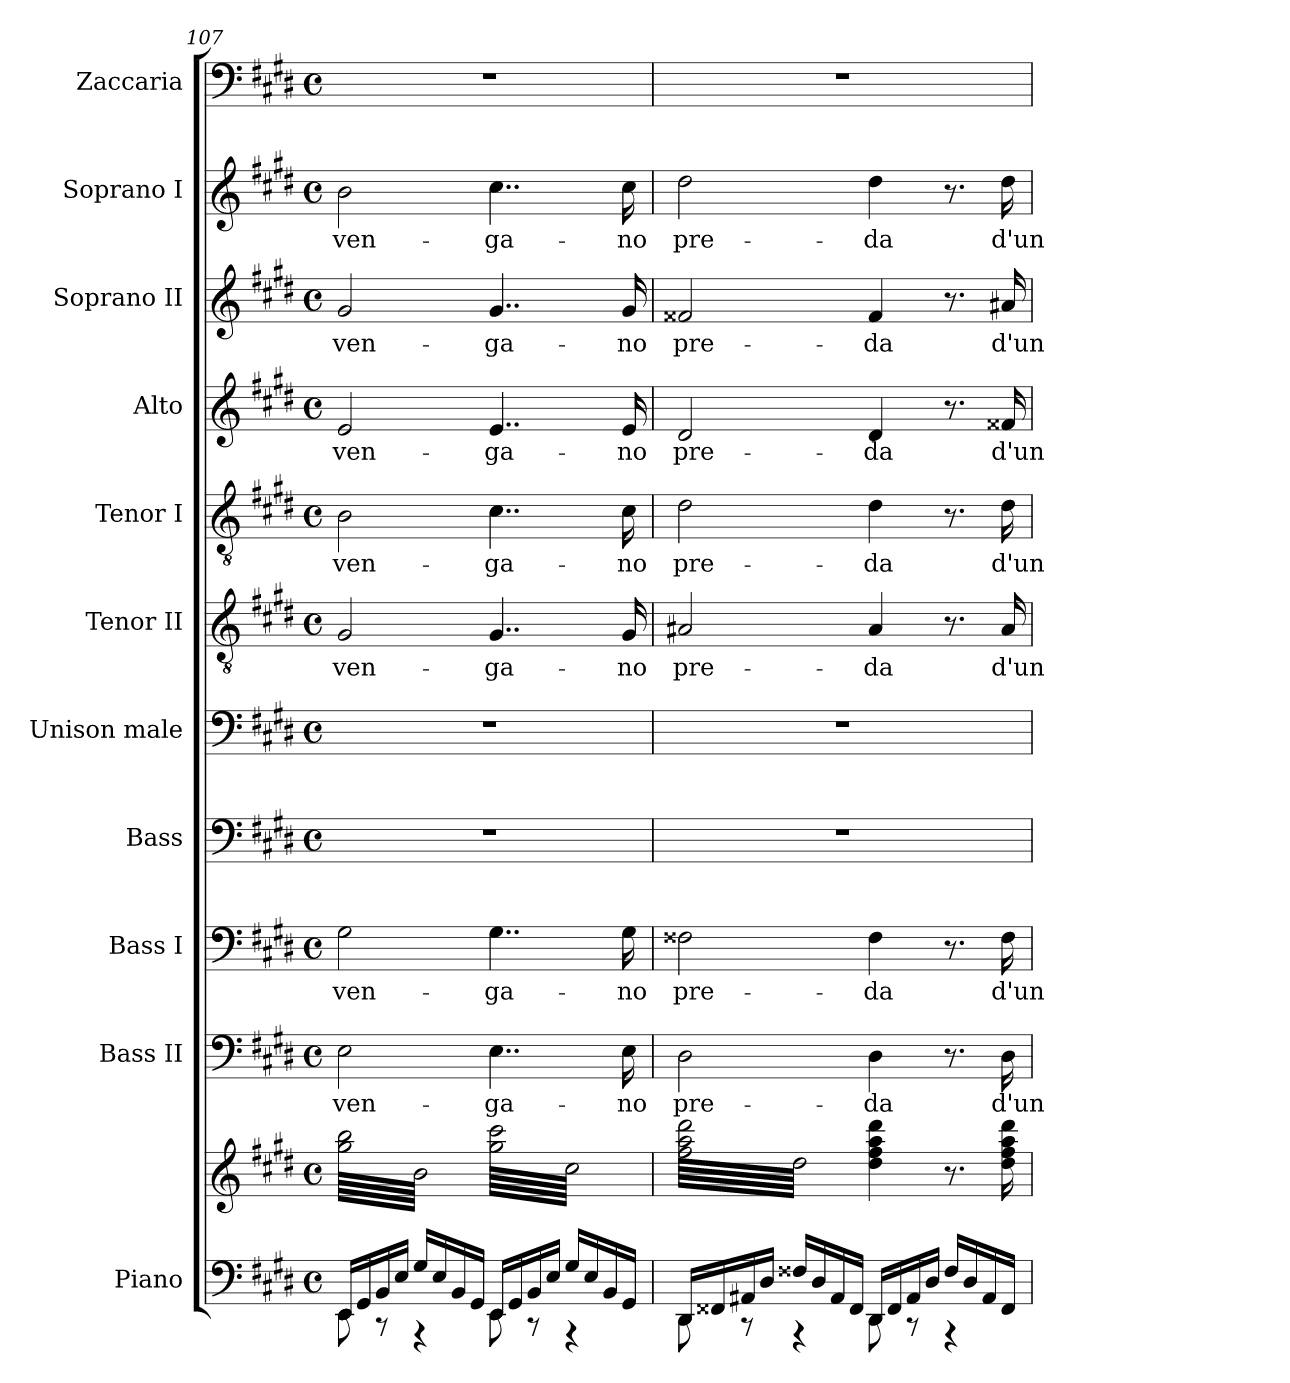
**kern	**kern	**kern	**text	**kern	**text	**kern	**kern	**kern	**text	**kern	**text	**kern	**text	**kern	**text	**kern	**text	**kern
*part11	*part11	*part10	*part10	*part9	*part9	*part8	*part7	*part6	*part6	*part5	*part5	*part4	*part4	*part3	*part3	*part2	*part2	*part1
*staff12	*staff11	*staff10	*staff10	*staff9	*staff9	*staff8	*staff7	*staff6	*staff6	*staff5	*staff5	*staff4	*staff4	*staff3	*staff3	*staff2	*staff2	*staff1
*I"Piano	*	*I"Bass II	*	*I"Bass I	*	*I"Bass	*I"Unison male	*I"Tenor II	*	*I"Tenor I	*	*I"Alto	*	*I"Soprano II	*	*I"Soprano I	*	*I"Zaccaria
*I'Pno.	*	*I'B.II	*	*I'B.I	*	*I'B.	*I'Uni.m	*I'T.II	*	*I'T.I	*	*I'A.	*	*I'S.II	*	*I'S.I	*	*I'Zac.
!!LO:PB:g=z
*clefF4	*clefG2	*clefF4	*	*clefF4	*	*clefF4	*clefF4	*clefGv2	*	*clefGv2	*	*clefG2	*	*clefG2	*	*clefG2	*	*clefF4
*k[f#c#g#d#]	*k[f#c#g#d#]	*k[f#c#g#d#]	*	*k[f#c#g#d#]	*	*k[f#c#g#d#]	*k[f#c#g#d#]	*k[f#c#g#d#]	*	*k[f#c#g#d#]	*	*k[f#c#g#d#]	*	*k[f#c#g#d#]	*	*k[f#c#g#d#]	*	*k[f#c#g#d#]
*M4/4	*M4/4	*M4/4	*	*M4/4	*	*M4/4	*M4/4	*M4/4	*	*M4/4	*	*M4/4	*	*M4/4	*	*M4/4	*	*M4/4
*met(c)	*met(c)	*met(c)	*	*met(c)	*	*met(c)	*met(c)	*met(c)	*	*met(c)	*	*met(c)	*	*met(c)	*	*met(c)	*	*met(c)
=107	=107	=107	=107	=107	=107	=107	=107	=107	=107	=107	=107	=107	=107	=107	=107	=107	=107	=107
*^	*	*	*	*	*	*	*	*	*	*	*	*	*	*	*	*	*	*
!	!	!	!	!LO:LY:b	!	!LO:LY:b	!	!	!	!LO:LY:b	!	!LO:LY:b	!	!LO:LY:b	!	!LO:LY:b	!	!LO:LY:b	!
*	*	*tremolo	*	*	*	*	*	*	*	*	*	*	*	*	*	*	*	*	*
16EE/LL	8EE\	64gg#\ 64bb\LLLL	2E\	-ven-	2G#\	-ven-	1r	1r	2G#/	-ven-	2B\	-ven-	2e/	-ven-	2g#/	-ven-	2b\	-ven-	1r
.	.	64b\	.	.	.	.	.	.	.	.	.	.	.	.	.	.	.	.	.
.	.	64gg#\ 64bb\	.	.	.	.	.	.	.	.	.	.	.	.	.	.	.	.	.
.	.	64b\	.	.	.	.	.	.	.	.	.	.	.	.	.	.	.	.	.
16GG#/	.	64gg#\ 64bb\	.	.	.	.	.	.	.	.	.	.	.	.	.	.	.	.	.
.	.	64b\	.	.	.	.	.	.	.	.	.	.	.	.	.	.	.	.	.
.	.	64gg#\ 64bb\	.	.	.	.	.	.	.	.	.	.	.	.	.	.	.	.	.
.	.	64b\	.	.	.	.	.	.	.	.	.	.	.	.	.	.	.	.	.
16BB/	8r	64gg#\ 64bb\	.	.	.	.	.	.	.	.	.	.	.	.	.	.	.	.	.
.	.	64b\	.	.	.	.	.	.	.	.	.	.	.	.	.	.	.	.	.
.	.	64gg#\ 64bb\	.	.	.	.	.	.	.	.	.	.	.	.	.	.	.	.	.
.	.	64b\	.	.	.	.	.	.	.	.	.	.	.	.	.	.	.	.	.
16E/JJ	.	64gg#\ 64bb\	.	.	.	.	.	.	.	.	.	.	.	.	.	.	.	.	.
.	.	64b\	.	.	.	.	.	.	.	.	.	.	.	.	.	.	.	.	.
.	.	64gg#\ 64bb\	.	.	.	.	.	.	.	.	.	.	.	.	.	.	.	.	.
.	.	64b\	.	.	.	.	.	.	.	.	.	.	.	.	.	.	.	.	.
16G#/LL	4r	64gg#\ 64bb\	.	.	.	.	.	.	.	.	.	.	.	.	.	.	.	.	.
.	.	64b\	.	.	.	.	.	.	.	.	.	.	.	.	.	.	.	.	.
.	.	64gg#\ 64bb\	.	.	.	.	.	.	.	.	.	.	.	.	.	.	.	.	.
.	.	64b\	.	.	.	.	.	.	.	.	.	.	.	.	.	.	.	.	.
16E/	.	64gg#\ 64bb\	.	.	.	.	.	.	.	.	.	.	.	.	.	.	.	.	.
.	.	64b\	.	.	.	.	.	.	.	.	.	.	.	.	.	.	.	.	.
.	.	64gg#\ 64bb\	.	.	.	.	.	.	.	.	.	.	.	.	.	.	.	.	.
.	.	64b\	.	.	.	.	.	.	.	.	.	.	.	.	.	.	.	.	.
16BB/	.	64gg#\ 64bb\	.	.	.	.	.	.	.	.	.	.	.	.	.	.	.	.	.
.	.	64b\	.	.	.	.	.	.	.	.	.	.	.	.	.	.	.	.	.
.	.	64gg#\ 64bb\	.	.	.	.	.	.	.	.	.	.	.	.	.	.	.	.	.
.	.	64b\	.	.	.	.	.	.	.	.	.	.	.	.	.	.	.	.	.
16GG#/JJ	.	64gg#\ 64bb\	.	.	.	.	.	.	.	.	.	.	.	.	.	.	.	.	.
.	.	64b\	.	.	.	.	.	.	.	.	.	.	.	.	.	.	.	.	.
.	.	64gg#\ 64bb\	.	.	.	.	.	.	.	.	.	.	.	.	.	.	.	.	.
.	.	64b\JJJJ	.	.	.	.	.	.	.	.	.	.	.	.	.	.	.	.	.
!	!	!	!	!LO:LY:b	!	!LO:LY:b	!	!	!	!LO:LY:b	!	!LO:LY:b	!	!LO:LY:b	!	!LO:LY:b	!	!LO:LY:b	!
16EE/LL	8EE\	64gg#\ 64ccc#\LLLL	4..E\	-ga-	4..G#\	-ga-	.	.	4..G#/	-ga-	4..c#\	-ga-	4..e/	-ga-	4..g#/	-ga-	4..cc#\	-ga-	.
.	.	64cc#\	.	.	.	.	.	.	.	.	.	.	.	.	.	.	.	.	.
.	.	64gg#\ 64ccc#\	.	.	.	.	.	.	.	.	.	.	.	.	.	.	.	.	.
.	.	64cc#\	.	.	.	.	.	.	.	.	.	.	.	.	.	.	.	.	.
16GG#/	.	64gg#\ 64ccc#\	.	.	.	.	.	.	.	.	.	.	.	.	.	.	.	.	.
.	.	64cc#\	.	.	.	.	.	.	.	.	.	.	.	.	.	.	.	.	.
.	.	64gg#\ 64ccc#\	.	.	.	.	.	.	.	.	.	.	.	.	.	.	.	.	.
.	.	64cc#\	.	.	.	.	.	.	.	.	.	.	.	.	.	.	.	.	.
16BB/	8r	64gg#\ 64ccc#\	.	.	.	.	.	.	.	.	.	.	.	.	.	.	.	.	.
.	.	64cc#\	.	.	.	.	.	.	.	.	.	.	.	.	.	.	.	.	.
.	.	64gg#\ 64ccc#\	.	.	.	.	.	.	.	.	.	.	.	.	.	.	.	.	.
.	.	64cc#\	.	.	.	.	.	.	.	.	.	.	.	.	.	.	.	.	.
16E/JJ	.	64gg#\ 64ccc#\	.	.	.	.	.	.	.	.	.	.	.	.	.	.	.	.	.
.	.	64cc#\	.	.	.	.	.	.	.	.	.	.	.	.	.	.	.	.	.
.	.	64gg#\ 64ccc#\	.	.	.	.	.	.	.	.	.	.	.	.	.	.	.	.	.
.	.	64cc#\	.	.	.	.	.	.	.	.	.	.	.	.	.	.	.	.	.
16G#/LL	4r	64gg#\ 64ccc#\	.	.	.	.	.	.	.	.	.	.	.	.	.	.	.	.	.
.	.	64cc#\	.	.	.	.	.	.	.	.	.	.	.	.	.	.	.	.	.
.	.	64gg#\ 64ccc#\	.	.	.	.	.	.	.	.	.	.	.	.	.	.	.	.	.
.	.	64cc#\	.	.	.	.	.	.	.	.	.	.	.	.	.	.	.	.	.
16E/	.	64gg#\ 64ccc#\	.	.	.	.	.	.	.	.	.	.	.	.	.	.	.	.	.
.	.	64cc#\	.	.	.	.	.	.	.	.	.	.	.	.	.	.	.	.	.
.	.	64gg#\ 64ccc#\	.	.	.	.	.	.	.	.	.	.	.	.	.	.	.	.	.
.	.	64cc#\	.	.	.	.	.	.	.	.	.	.	.	.	.	.	.	.	.
16BB/	.	64gg#\ 64ccc#\	.	.	.	.	.	.	.	.	.	.	.	.	.	.	.	.	.
.	.	64cc#\	.	.	.	.	.	.	.	.	.	.	.	.	.	.	.	.	.
.	.	64gg#\ 64ccc#\	.	.	.	.	.	.	.	.	.	.	.	.	.	.	.	.	.
.	.	64cc#\	.	.	.	.	.	.	.	.	.	.	.	.	.	.	.	.	.
!	!	!	!	!LO:LY:b	!	!LO:LY:b	!	!	!	!LO:LY:b	!	!LO:LY:b	!	!LO:LY:b	!	!LO:LY:b	!	!LO:LY:b	!
16GG#/JJ	.	64gg#\ 64ccc#\	16E\	-no	16G#\	-no	.	.	16G#/	-no	16c#\	-no	16e/	-no	16g#/	-no	16cc#\	-no	.
.	.	64cc#\	.	.	.	.	.	.	.	.	.	.	.	.	.	.	.	.	.
.	.	64gg#\ 64ccc#\	.	.	.	.	.	.	.	.	.	.	.	.	.	.	.	.	.
.	.	64cc#\JJJJ	.	.	.	.	.	.	.	.	.	.	.	.	.	.	.	.	.
=108	=108	=108	=108	=108	=108	=108	=108	=108	=108	=108	=108	=108	=108	=108	=108	=108	=108	=108	=108
!	!	!	!	!LO:LY:b	!	!LO:LY:b	!	!	!	!LO:LY:b	!	!LO:LY:b	!	!LO:LY:b	!	!LO:LY:b	!	!LO:LY:b	!
16DD#/LL	8DD#\	64ff#\ 64aa\ 64ddd#\LLLL	2D#\	pre-	2F##X\	pre-	1r	1r	2A#X/	pre-	2d#\	pre-	2d#/	pre-	2f##X/	pre-	2dd#\	pre-	1r
.	.	64dd#\	.	.	.	.	.	.	.	.	.	.	.	.	.	.	.	.	.
.	.	64ff#\ 64aa\ 64ddd#\	.	.	.	.	.	.	.	.	.	.	.	.	.	.	.	.	.
.	.	64dd#\	.	.	.	.	.	.	.	.	.	.	.	.	.	.	.	.	.
16FF##X/	.	64ff#\ 64aa\ 64ddd#\	.	.	.	.	.	.	.	.	.	.	.	.	.	.	.	.	.
.	.	64dd#\	.	.	.	.	.	.	.	.	.	.	.	.	.	.	.	.	.
.	.	64ff#\ 64aa\ 64ddd#\	.	.	.	.	.	.	.	.	.	.	.	.	.	.	.	.	.
.	.	64dd#\	.	.	.	.	.	.	.	.	.	.	.	.	.	.	.	.	.
16AA#X/	8r	64ff#\ 64aa\ 64ddd#\	.	.	.	.	.	.	.	.	.	.	.	.	.	.	.	.	.
.	.	64dd#\	.	.	.	.	.	.	.	.	.	.	.	.	.	.	.	.	.
.	.	64ff#\ 64aa\ 64ddd#\	.	.	.	.	.	.	.	.	.	.	.	.	.	.	.	.	.
.	.	64dd#\	.	.	.	.	.	.	.	.	.	.	.	.	.	.	.	.	.
16D#/JJ	.	64ff#\ 64aa\ 64ddd#\	.	.	.	.	.	.	.	.	.	.	.	.	.	.	.	.	.
.	.	64dd#\	.	.	.	.	.	.	.	.	.	.	.	.	.	.	.	.	.
.	.	64ff#\ 64aa\ 64ddd#\	.	.	.	.	.	.	.	.	.	.	.	.	.	.	.	.	.
.	.	64dd#\	.	.	.	.	.	.	.	.	.	.	.	.	.	.	.	.	.
16F##X/LL	4r	64ff#\ 64aa\ 64ddd#\	.	.	.	.	.	.	.	.	.	.	.	.	.	.	.	.	.
.	.	64dd#\	.	.	.	.	.	.	.	.	.	.	.	.	.	.	.	.	.
.	.	64ff#\ 64aa\ 64ddd#\	.	.	.	.	.	.	.	.	.	.	.	.	.	.	.	.	.
.	.	64dd#\	.	.	.	.	.	.	.	.	.	.	.	.	.	.	.	.	.
16D#/	.	64ff#\ 64aa\ 64ddd#\	.	.	.	.	.	.	.	.	.	.	.	.	.	.	.	.	.
.	.	64dd#\	.	.	.	.	.	.	.	.	.	.	.	.	.	.	.	.	.
.	.	64ff#\ 64aa\ 64ddd#\	.	.	.	.	.	.	.	.	.	.	.	.	.	.	.	.	.
.	.	64dd#\	.	.	.	.	.	.	.	.	.	.	.	.	.	.	.	.	.
16AA#/	.	64ff#\ 64aa\ 64ddd#\	.	.	.	.	.	.	.	.	.	.	.	.	.	.	.	.	.
.	.	64dd#\	.	.	.	.	.	.	.	.	.	.	.	.	.	.	.	.	.
.	.	64ff#\ 64aa\ 64ddd#\	.	.	.	.	.	.	.	.	.	.	.	.	.	.	.	.	.
.	.	64dd#\	.	.	.	.	.	.	.	.	.	.	.	.	.	.	.	.	.
16FF##/JJ	.	64ff#\ 64aa\ 64ddd#\	.	.	.	.	.	.	.	.	.	.	.	.	.	.	.	.	.
.	.	64dd#\	.	.	.	.	.	.	.	.	.	.	.	.	.	.	.	.	.
.	.	64ff#\ 64aa\ 64ddd#\	.	.	.	.	.	.	.	.	.	.	.	.	.	.	.	.	.
.	.	64dd#\JJJJ	.	.	.	.	.	.	.	.	.	.	.	.	.	.	.	.	.
*	*	*Xtremolo	*	*	*	*	*	*	*	*	*	*	*	*	*	*	*	*	*
!	!	!	!	!LO:LY:b	!	!LO:LY:b	!	!	!	!LO:LY:b	!	!LO:LY:b	!	!LO:LY:b	!	!LO:LY:b	!	!LO:LY:b	!
16DD#/LL	8DD#\	4dd#\ 4ff#\ 4aa\ 4ddd#\	4D#\	-da	4F##\	-da	.	.	4A#/	-da	4d#\	-da	4d#/	-da	4f##/	-da	4dd#\	-da	.
.	.	.	.	.	.	.	.	.	.	.	.	.	.	.	.	.	.	.	.
.	.	.	.	.	.	.	.	.	.	.	.	.	.	.	.	.	.	.	.
.	.	.	.	.	.	.	.	.	.	.	.	.	.	.	.	.	.	.	.
16FF##/	.	.	.	.	.	.	.	.	.	.	.	.	.	.	.	.	.	.	.
.	.	.	.	.	.	.	.	.	.	.	.	.	.	.	.	.	.	.	.
.	.	.	.	.	.	.	.	.	.	.	.	.	.	.	.	.	.	.	.
.	.	.	.	.	.	.	.	.	.	.	.	.	.	.	.	.	.	.	.
16AA#/	8r	.	.	.	.	.	.	.	.	.	.	.	.	.	.	.	.	.	.
.	.	.	.	.	.	.	.	.	.	.	.	.	.	.	.	.	.	.	.
.	.	.	.	.	.	.	.	.	.	.	.	.	.	.	.	.	.	.	.
.	.	.	.	.	.	.	.	.	.	.	.	.	.	.	.	.	.	.	.
16D#/JJ	.	.	.	.	.	.	.	.	.	.	.	.	.	.	.	.	.	.	.
.	.	.	.	.	.	.	.	.	.	.	.	.	.	.	.	.	.	.	.
.	.	.	.	.	.	.	.	.	.	.	.	.	.	.	.	.	.	.	.
.	.	.	.	.	.	.	.	.	.	.	.	.	.	.	.	.	.	.	.
16F##/LL	4r	8.r	8.r	.	8.r	.	.	.	8.r	.	8.r	.	8.r	.	8.r	.	8.r	.	.
16D#/	.	.	.	.	.	.	.	.	.	.	.	.	.	.	.	.	.	.	.
16AA#/	.	.	.	.	.	.	.	.	.	.	.	.	.	.	.	.	.	.	.
!	!	!	!	!LO:LY:b	!	!LO:LY:b	!	!	!	!LO:LY:b	!	!LO:LY:b	!	!LO:LY:b	!	!LO:LY:b	!	!LO:LY:b	!
16FF##/JJ	.	16dd#\ 16ff#\ 16aa\ 16ddd#\	16D#\	d'un	16F##\	d'un	.	.	16A#/	d'un	16d#\	d'un	16f##X/	d'un	16a#X/	d'un	16dd#\	d'un	.
*v	*v	*	*	*	*	*	*	*	*	*	*	*	*	*	*	*	*	*	*
=	=	=	=	=	=	=	=	=	=	=	=	=	=	=	=	=	=	=
*-	*-	*-	*-	*-	*-	*-	*-	*-	*-	*-	*-	*-	*-	*-	*-	*-	*-	*-
